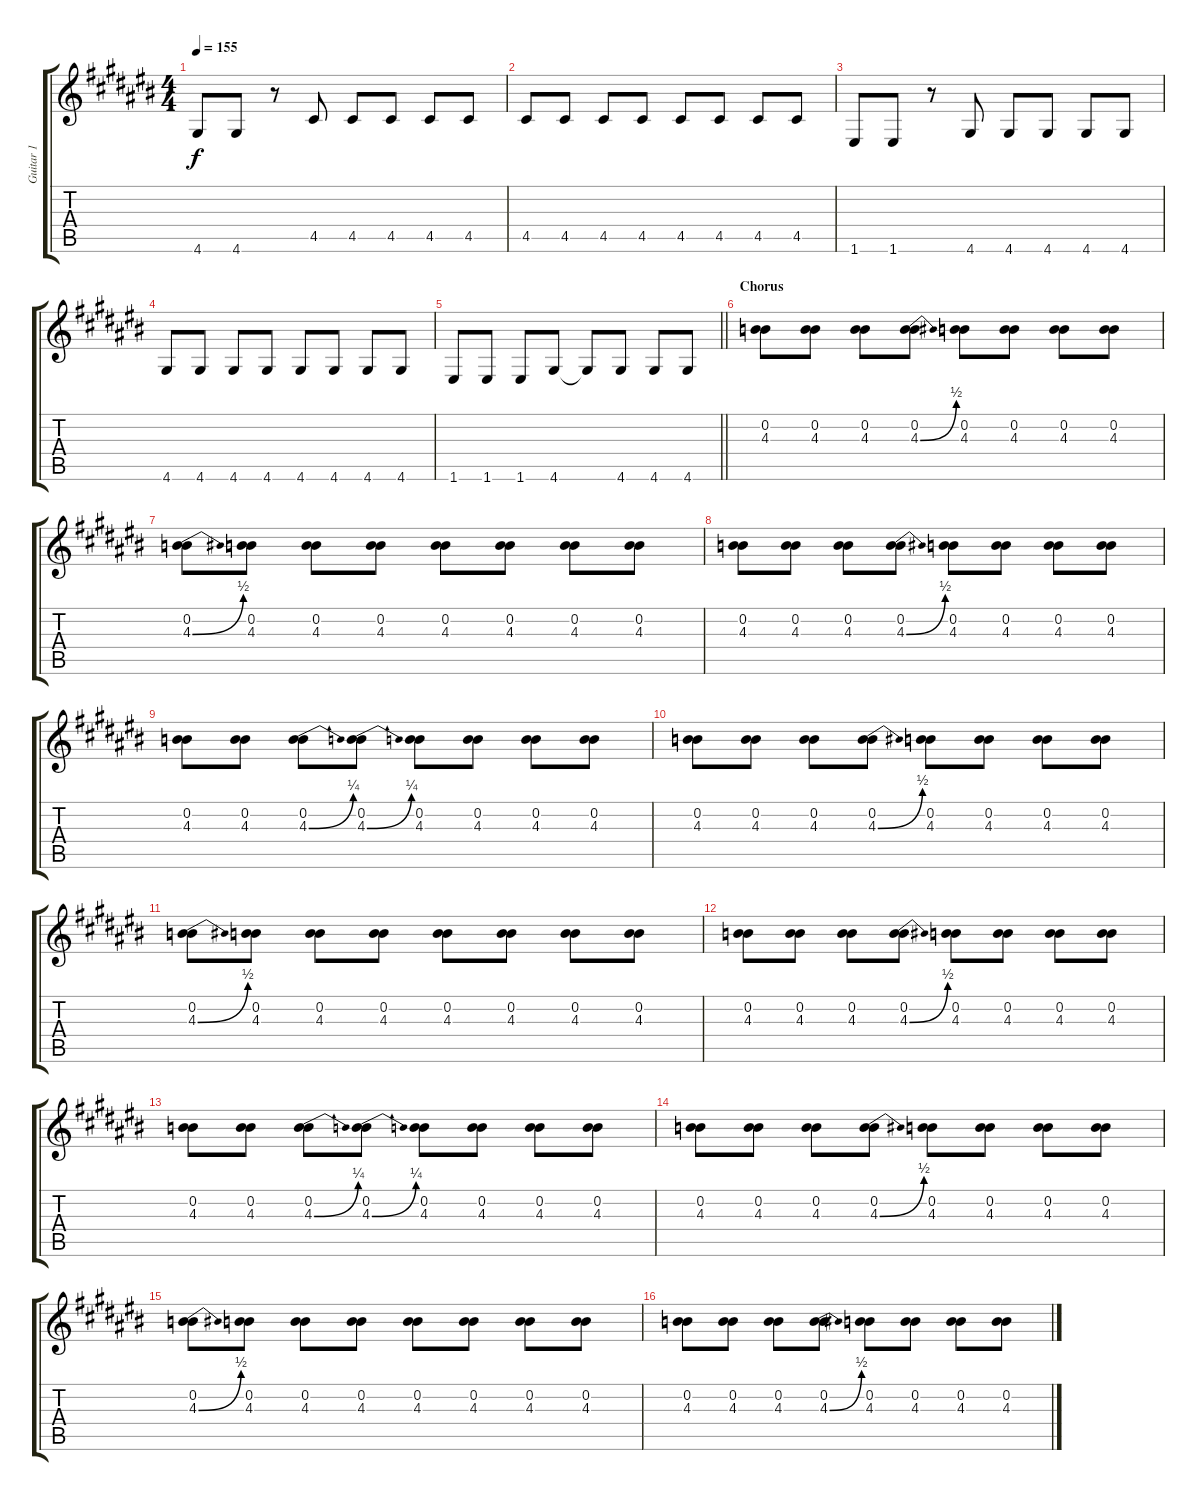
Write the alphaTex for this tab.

\track ("Guitar 1" "Guitar 1") {instrument electricguitarclean}
\staff {score tabs}
\tuning (E4 B3 G3 D3 A2 E2) {hide}
\ts (4 4)
\tempo 155
\clef g2
\ks c#
4.6.8{dy f} 4.6.8 r.8 4.5.8 4.5.8 4.5.8 4.5.8 4.5.8 |
4.5.8 4.5.8 4.5.8 4.5.8 4.5.8 4.5.8 4.5.8 4.5.8 |
1.6.8 1.6.8 r.8 4.6.8 4.6.8 4.6.8 4.6.8 4.6.8 |
4.6.8 4.6.8 4.6.8 4.6.8 4.6.8 4.6.8 4.6.8 4.6.8 |
\barLineRight lightlight
1.6.8 1.6.8 1.6.8 4.6.8 4.6{t}.8 4.6.8 4.6.8 4.6.8 |
\section ("" "Chorus")
(0.2 4.3).8{volume 12 instrument overdrivenguitar} (0.2 4.3).8 (0.2 4.3).8 (0.2 4.3{be (bend 0 0 60 2)}).8 (0.2 4.3).8 (0.2 4.3).8 (0.2 4.3).8 (0.2 4.3).8 |
(0.2 4.3{be (bend 0 0 60 2)}).8 (0.2 4.3).8 (0.2 4.3).8 (0.2 4.3).8 (0.2 4.3).8 (0.2 4.3).8 (0.2 4.3).8 (0.2 4.3).8 |
(0.2 4.3).8 (0.2 4.3).8 (0.2 4.3).8 (0.2 4.3{be (bend 0 0 60 2)}).8 (0.2 4.3).8 (0.2 4.3).8 (0.2 4.3).8 (0.2 4.3).8 |
(0.2 4.3).8 (0.2 4.3).8 (0.2 4.3{be (bend 0 0 60 1)}).8 (0.2 4.3{be (bend 0 0 60 1)}).8 (0.2 4.3).8 (0.2 4.3).8 (0.2 4.3).8 (0.2 4.3).8 |
(0.2 4.3).8 (0.2 4.3).8 (0.2 4.3).8 (0.2 4.3{be (bend 0 0 60 2)}).8 (0.2 4.3).8 (0.2 4.3).8 (0.2 4.3).8 (0.2 4.3).8 |
(0.2 4.3{be (bend 0 0 60 2)}).8 (0.2 4.3).8 (0.2 4.3).8 (0.2 4.3).8 (0.2 4.3).8 (0.2 4.3).8 (0.2 4.3).8 (0.2 4.3).8 |
(0.2 4.3).8 (0.2 4.3).8 (0.2 4.3).8 (0.2 4.3{be (bend 0 0 60 2)}).8 (0.2 4.3).8 (0.2 4.3).8 (0.2 4.3).8 (0.2 4.3).8 |
(0.2 4.3).8 (0.2 4.3).8 (0.2 4.3{be (bend 0 0 60 1)}).8 (0.2 4.3{be (bend 0 0 60 1)}).8 (0.2 4.3).8 (0.2 4.3).8 (0.2 4.3).8 (0.2 4.3).8 |
(0.2 4.3).8 (0.2 4.3).8 (0.2 4.3).8 (0.2 4.3{be (bend 0 0 60 2)}).8 (0.2 4.3).8 (0.2 4.3).8 (0.2 4.3).8 (0.2 4.3).8 |
(0.2 4.3{be (bend 0 0 60 2)}).8 (0.2 4.3).8 (0.2 4.3).8 (0.2 4.3).8 (0.2 4.3).8 (0.2 4.3).8 (0.2 4.3).8 (0.2 4.3).8 |
(0.2 4.3).8 (0.2 4.3).8 (0.2 4.3).8 (0.2 4.3{be (bend 0 0 60 2)}).8 (0.2 4.3).8 (0.2 4.3).8 (0.2 4.3).8 (0.2 4.3).8
